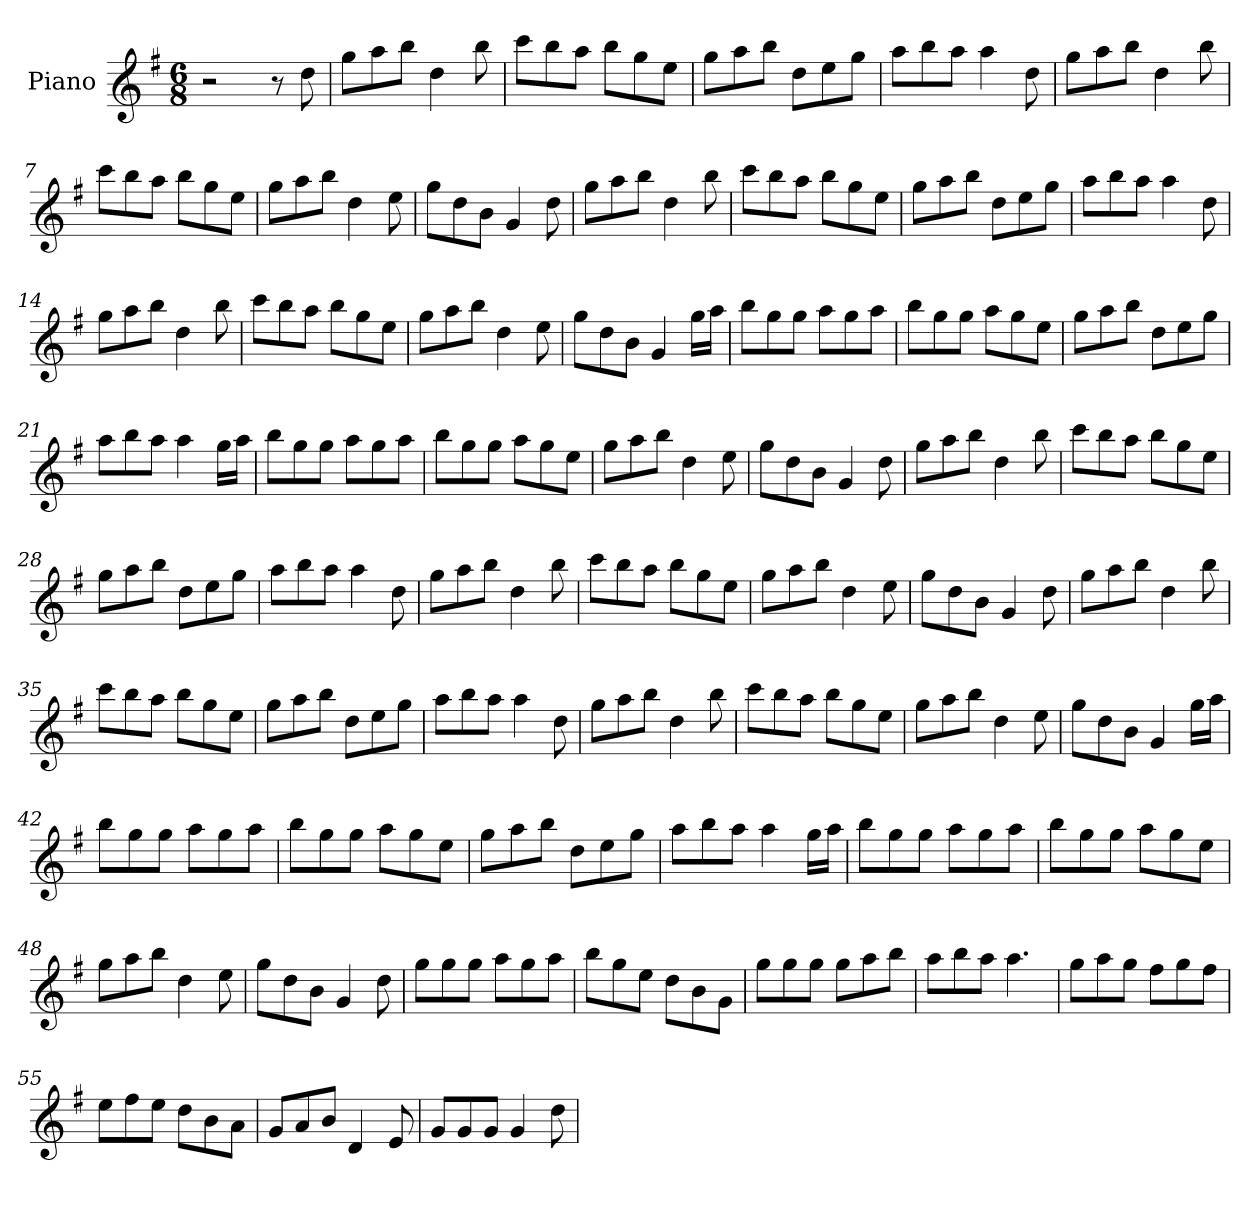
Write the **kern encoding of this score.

**kern
*part1
*staff1
*I"Piano
*I'Pno
*clefG2
*k[f#]
*M6/8
=1
2r
8r
8dd\
=2
8gg\L
8aa\
8bb\J
4dd\
8bb\
=3
8ccc\L
8bb\
8aa\J
8bb\L
8gg\
8ee\J
=4
8gg\L
8aa\
8bb\J
8dd\L
8ee\
8gg\J
=5
8aa\L
8bb\
8aa\J
4aa\
8dd\
=6
8gg\L
8aa\
8bb\J
4dd\
8bb\
=7
8ccc\L
8bb\
8aa\J
8bb\L
8gg\
8ee\J
=8
8gg\L
8aa\
8bb\J
4dd\
8ee\
=9
8gg\L
8dd\
8b\J
4g/
8dd\
=10
8gg\L
8aa\
8bb\J
4dd\
8bb\
=11
8ccc\L
8bb\
8aa\J
8bb\L
8gg\
8ee\J
=12
8gg\L
8aa\
8bb\J
8dd\L
8ee\
8gg\J
=13
8aa\L
8bb\
8aa\J
4aa\
8dd\
=14
8gg\L
8aa\
8bb\J
4dd\
8bb\
=15
8ccc\L
8bb\
8aa\J
8bb\L
8gg\
8ee\J
=16
8gg\L
8aa\
8bb\J
4dd\
8ee\
=17
8gg\L
8dd\
8b\J
4g/
16gg\LL
16aa\JJ
=18
8bb\L
8gg\
8gg\J
8aa\L
8gg\
8aa\J
=19
8bb\L
8gg\
8gg\J
8aa\L
8gg\
8ee\J
=20
8gg\L
8aa\
8bb\J
8dd\L
8ee\
8gg\J
=21
8aa\L
8bb\
8aa\J
4aa\
16gg\LL
16aa\JJ
=22
8bb\L
8gg\
8gg\J
8aa\L
8gg\
8aa\J
=23
8bb\L
8gg\
8gg\J
8aa\L
8gg\
8ee\J
=24
8gg\L
8aa\
8bb\J
4dd\
8ee\
=25
8gg\L
8dd\
8b\J
4g/
8dd\
=26
8gg\L
8aa\
8bb\J
4dd\
8bb\
=27
8ccc\L
8bb\
8aa\J
8bb\L
8gg\
8ee\J
=28
8gg\L
8aa\
8bb\J
8dd\L
8ee\
8gg\J
=29
8aa\L
8bb\
8aa\J
4aa\
8dd\
=30
8gg\L
8aa\
8bb\J
4dd\
8bb\
=31
8ccc\L
8bb\
8aa\J
8bb\L
8gg\
8ee\J
=32
8gg\L
8aa\
8bb\J
4dd\
8ee\
=33
8gg\L
8dd\
8b\J
4g/
8dd\
=34
8gg\L
8aa\
8bb\J
4dd\
8bb\
=35
8ccc\L
8bb\
8aa\J
8bb\L
8gg\
8ee\J
=36
8gg\L
8aa\
8bb\J
8dd\L
8ee\
8gg\J
=37
8aa\L
8bb\
8aa\J
4aa\
8dd\
=38
8gg\L
8aa\
8bb\J
4dd\
8bb\
=39
8ccc\L
8bb\
8aa\J
8bb\L
8gg\
8ee\J
=40
8gg\L
8aa\
8bb\J
4dd\
8ee\
=41
8gg\L
8dd\
8b\J
4g/
16gg\LL
16aa\JJ
=42
8bb\L
8gg\
8gg\J
8aa\L
8gg\
8aa\J
=43
8bb\L
8gg\
8gg\J
8aa\L
8gg\
8ee\J
=44
8gg\L
8aa\
8bb\J
8dd\L
8ee\
8gg\J
=45
8aa\L
8bb\
8aa\J
4aa\
16gg\LL
16aa\JJ
=46
8bb\L
8gg\
8gg\J
8aa\L
8gg\
8aa\J
=47
8bb\L
8gg\
8gg\J
8aa\L
8gg\
8ee\J
=48
8gg\L
8aa\
8bb\J
4dd\
8ee\
=49
8gg\L
8dd\
8b\J
4g/
8dd\
=50
8gg\L
8gg\
8gg\J
8aa\L
8gg\
8aa\J
=51
8bb\L
8gg\
8ee\J
8dd\L
8b\
8g\J
=52
8gg\L
8gg\
8gg\J
8gg\L
8aa\
8bb\J
=53
8aa\L
8bb\
8aa\J
4.aa\
=54
8gg\L
8aa\
8gg\J
8ff#\L
8gg\
8ff#\J
=55
8ee\L
8ff#\
8ee\J
8dd\L
8b\
8a\J
=56
8g/L
8a/
8b/J
4d/
8e/
=57
8g/L
8g/
8g/J
4g/
8dd\
=
*-
